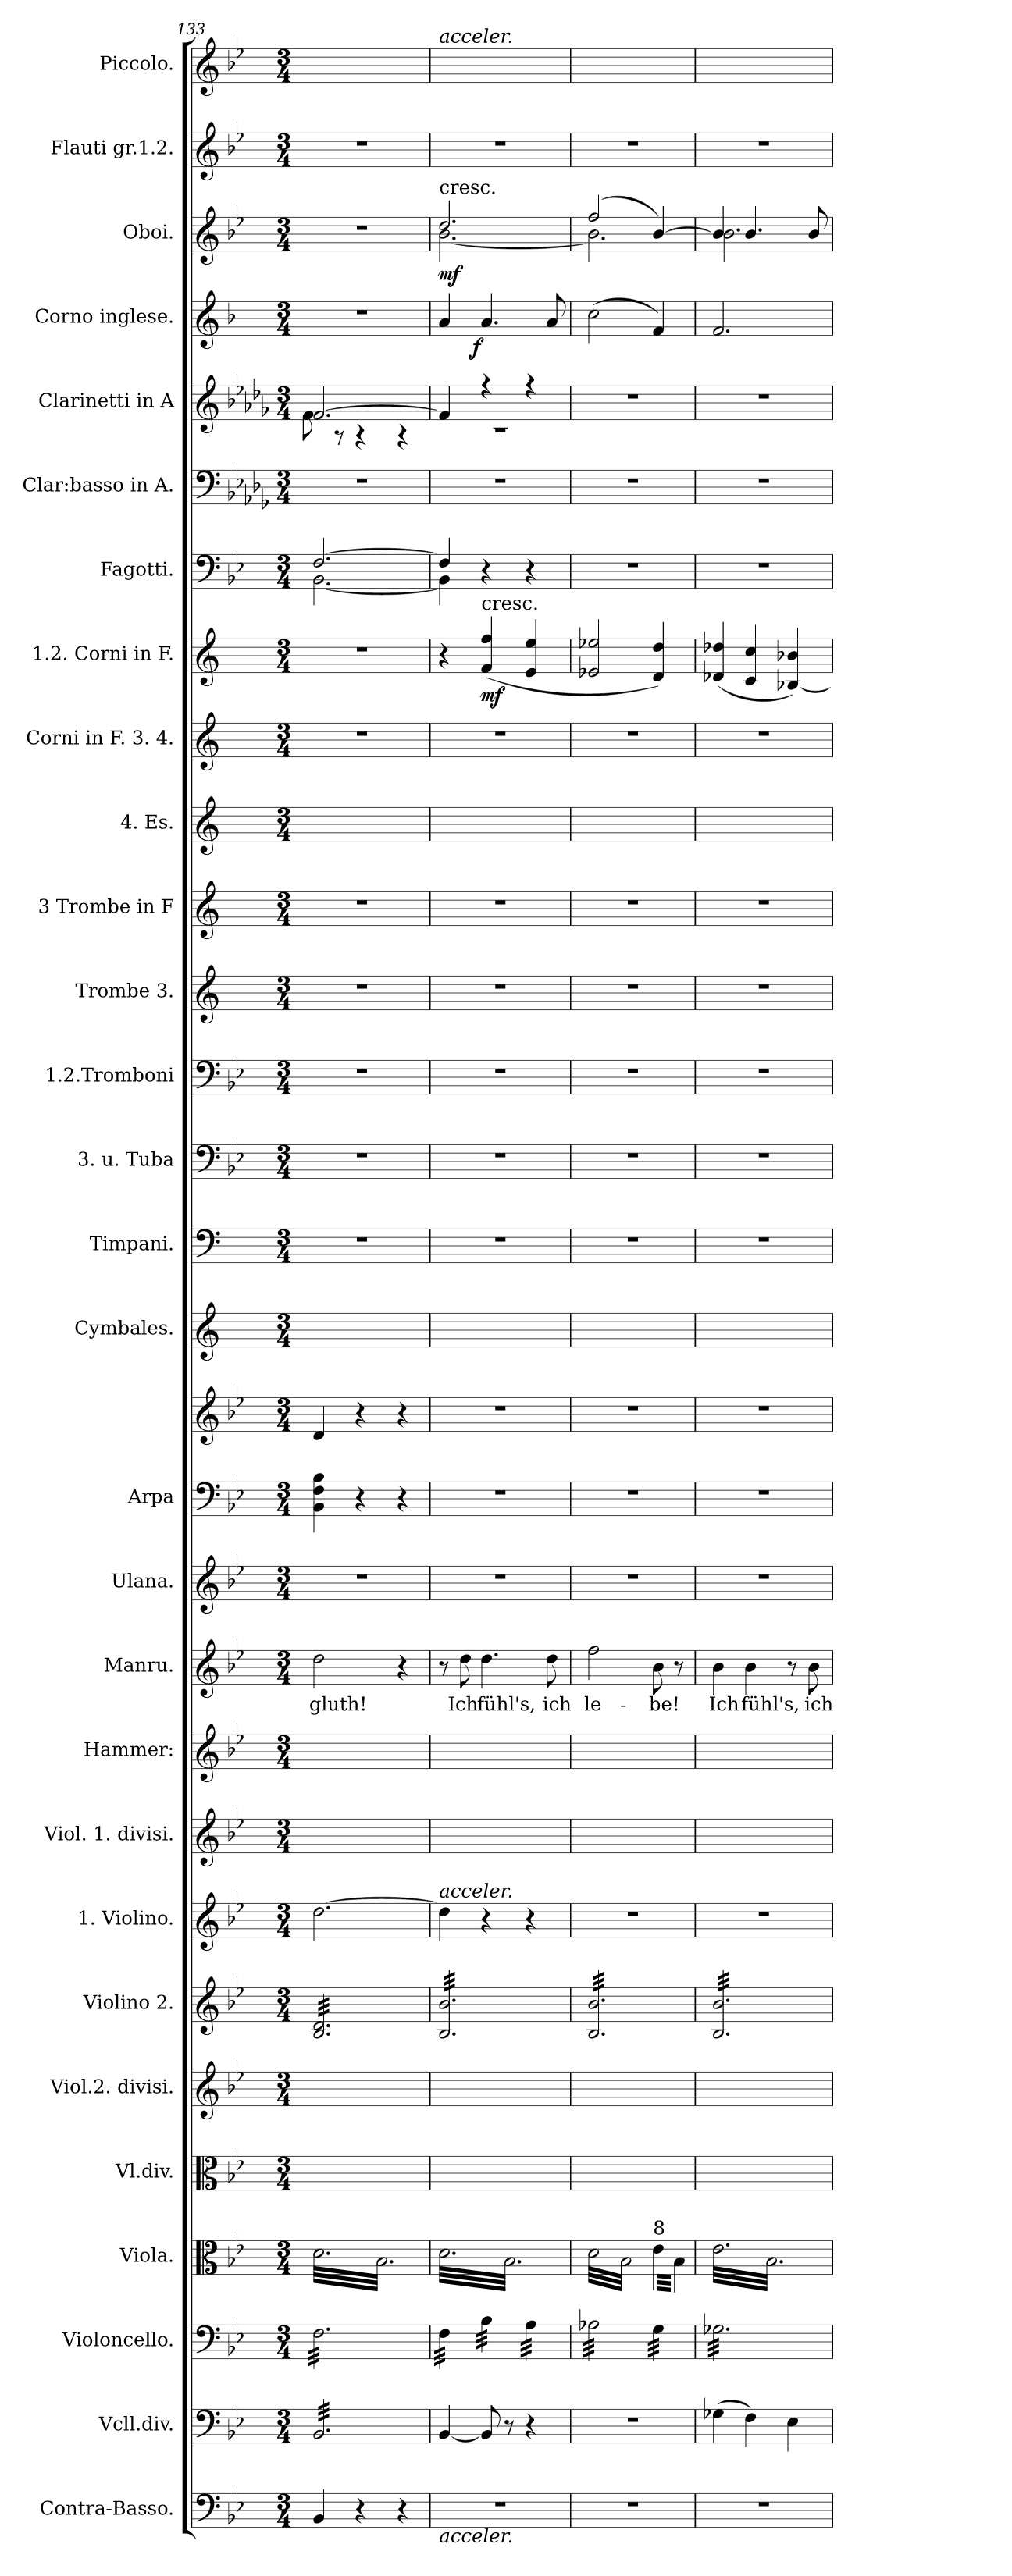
**kern	**kern	**kern	**kern	**kern	**kern	**kern	**kern	**kern	**kern	**kern	**text	**kern	**kern	**kern	**kern	**kern	**kern	**kern	**kern	**kern	**kern	**kern	**kern	**dynam	**kern	**kern	**kern	**kern	**dynam	**kern	**dynam	**kern	**kern
*part29	*part28	*part27	*part26	*part25	*part24	*part23	*part22	*part21	*part20	*part19	*part19	*part18	*part17	*part17	*part16	*part15	*part14	*part13	*part12	*part11	*part10	*part9	*part8	*part8	*part7	*part6	*part5	*part4	*part4	*part3	*part3	*part2	*part1
*staff30	*staff29	*staff28	*staff27	*staff26	*staff25	*staff24	*staff23	*staff22	*staff21	*staff20	*staff20	*staff19	*staff18	*staff17	*staff16	*staff15	*staff14	*staff13	*staff12	*staff11	*staff10	*staff9	*staff8	*staff8	*staff7	*staff6	*staff5	*staff4	*staff4	*staff3	*staff3	*staff2	*staff1
*I"Contra-Basso.	*I"Vcll.div.	*I"Violoncello.	*I"Viola.	*I"Vl.div.	*I"Viol.2. divisi.	*I"Violino 2.	*I"1. Violino.	*I"Viol. 1. divisi.	*I"Hammer:	*I"Manru.	*	*I"Ulana.	*I"Arpa	*	*I"Cymbales.	*I"Timpani.	*I"3. u. Tuba	*I"1.2.Tromboni	*I"Trombe 3.	*I"3 Trombe in F	*I"4. Es.	*I"Corni in F. 3. 4.	*I"1.2. Corni in F.	*	*I"Fagotti.	*I"Clar:basso in A.	*I"Clarinetti in A	*I"Corno inglese.	*	*I"Oboi.	*	*I"Flauti gr.1.2.	*I"Piccolo.
*I'C.-B.	*	*I'Vcll.	*I'Vl.	*	*	*I'Viol. 2.	*I'1. Viol.	*	*I'Hammer.	*	*	*	*I'Arpa.	*	*I'Cym	*I'Timp.	*	*I'1.2. Tromb.	*	*I'1.2. Trombe.	*	*I'Corni. 3.4.	*I'1.2. Corni.	*	*I'Fag.	*	*I'1.2. Clar. A.	*I'Cor.ingl.	*	*I'Ob.	*	*I'Fl. 1.2.	*
*clefF4	*clefF4	*clefF4	*clefC3	*clefC3	*clefG2	*clefG2	*clefG2	*clefG2	*clefG2	*clefG2	*	*clefG2	*clefF4	*clefG2	*clefG2	*clefF4	*clefF4	*clefF4	*clefG2	*clefG2	*clefG2	*clefG2	*clefG2	*	*clefF4	*clefF4	*clefG2	*clefG2	*	*clefG2	*	*clefG2	*clefG2
*	*	*	*	*	*	*	*	*	*	*	*	*	*	*	*	*	*	*	*ITrd-3c-5	*ITrd-3c-5	*ITrd5c9	*ITrd4c7	*ITrd4c7	*	*	*ITrd2c3	*ITrd2c3	*ITrd4c7	*	*	*	*	*
*k[b-e-]	*k[b-e-]	*k[b-e-]	*k[b-e-]	*k[b-e-]	*k[b-e-]	*k[b-e-]	*k[b-e-]	*k[b-e-]	*k[b-e-]	*k[b-e-]	*	*k[b-e-]	*k[b-e-]	*k[b-e-]	*k[]	*k[]	*k[b-e-]	*k[b-e-]	*k[b-]	*k[b-]	*k[b-e-a-]	*k[b-]	*k[b-]	*	*k[b-e-]	*k[b-e-]	*k[b-e-]	*k[b-e-]	*	*k[b-e-]	*	*k[b-e-]	*k[b-e-]
*M3/4	*M3/4	*M3/4	*M3/4	*M3/4	*M3/4	*M3/4	*M3/4	*M3/4	*M3/4	*M3/4	*	*M3/4	*M3/4	*M3/4	*M3/4	*M3/4	*M3/4	*M3/4	*M3/4	*M3/4	*M3/4	*M3/4	*M3/4	*	*M3/4	*M3/4	*M3/4	*M3/4	*	*M3/4	*	*M3/4	*M3/4
=133	=133	=133	=133	=133	=133	=133	=133	=133	=133	=133	=133	=133	=133	=133	=133	=133	=133	=133	=133	=133	=133	=133	=133	=133	=133	=133	=133	=133	=133	=133	=133	=133	=133
*	*	*	*	*	*	*	*	*	*	*	*	*	*	*	*	*	*	*	*	*	*	*	*	*	*^	*	*^	*	*	*	*	*	*
!	!	!	!LO:TX:t=cresc.	!	!	!	!	!	!	!	!	!	!	!	!	!	!	!	!	!	!	!	!	!	!	!	!	!	!	!	!	!	!	!	!
*	*tremolo	*	*	*	*	*	*	*	*	*	*	*	*	*	*	*	*	*	*	*	*	*	*	*	*	*	*	*	*	*	*	*	*	*	*
*	*	*tremolo	*	*	*	*	*	*	*	*	*	*	*	*	*	*	*	*	*	*	*	*	*	*	*	*	*	*	*	*	*	*	*	*	*
*	*	*	*tremolo	*	*	*	*	*	*	*	*	*	*	*	*	*	*	*	*	*	*	*	*	*	*	*	*	*	*	*	*	*	*	*	*
*	*	*	*	*	*	*tremolo	*	*	*	*	*	*	*	*	*	*	*	*	*	*	*	*	*	*	*	*	*	*	*	*	*	*	*	*	*
4BB-/	32BB-/LLL	32F\LLL	(32d\LLL	2.ryy	2.ryy	32B-/ 32d/LLL	[2.dd\	2.ryy	2.ryy	2dd\	-gluth!	2.r	4BB-\ 4F\ 4B-\	4d/	2.ryy	2.r	2.r	2.r	2.r	2.r	2.ryy	2.r	2.r	.	[2.F/	[2.BB-\	2.r	[2.d/	8d\	2.r	.	2.r	.	2.r	2.ryy
.	32BB-/	32F\	32B-\)	.	.	32B-/ 32d/	.	.	.	.	.	.	.	.	.	.	.	.	.	.	.	.	.	.	.	.	.	.	.	.	.	.	.	.	.
.	32BB-/	32F\	32d\	.	.	32B-/ 32d/	.	.	.	.	.	.	.	.	.	.	.	.	.	.	.	.	.	.	.	.	.	.	.	.	.	.	.	.	.
.	32BB-/	32F\	32B-\)	.	.	32B-/ 32d/	.	.	.	.	.	.	.	.	.	.	.	.	.	.	.	.	.	.	.	.	.	.	.	.	.	.	.	.	.
.	32BB-/	32F\	32d\	.	.	32B-/ 32d/	.	.	.	.	.	.	.	.	.	.	.	.	.	.	.	.	.	.	.	.	.	.	8r	.	.	.	.	.	.
.	32BB-/	32F\	32B-\)	.	.	32B-/ 32d/	.	.	.	.	.	.	.	.	.	.	.	.	.	.	.	.	.	.	.	.	.	.	.	.	.	.	.	.	.
.	32BB-/	32F\	32d\	.	.	32B-/ 32d/	.	.	.	.	.	.	.	.	.	.	.	.	.	.	.	.	.	.	.	.	.	.	.	.	.	.	.	.	.
.	32BB-/	32F\	32B-\)	.	.	32B-/ 32d/	.	.	.	.	.	.	.	.	.	.	.	.	.	.	.	.	.	.	.	.	.	.	.	.	.	.	.	.	.
4r	32BB-/	32F\	32d\	.	.	32B-/ 32d/	.	.	.	.	.	.	4r	4r	.	.	.	.	.	.	.	.	.	.	.	.	.	.	4r	.	.	.	.	.	.
.	32BB-/	32F\	32B-\)	.	.	32B-/ 32d/	.	.	.	.	.	.	.	.	.	.	.	.	.	.	.	.	.	.	.	.	.	.	.	.	.	.	.	.	.
.	32BB-/	32F\	32d\	.	.	32B-/ 32d/	.	.	.	.	.	.	.	.	.	.	.	.	.	.	.	.	.	.	.	.	.	.	.	.	.	.	.	.	.
.	32BB-/	32F\	32B-\)	.	.	32B-/ 32d/	.	.	.	.	.	.	.	.	.	.	.	.	.	.	.	.	.	.	.	.	.	.	.	.	.	.	.	.	.
.	32BB-/	32F\	32d\	.	.	32B-/ 32d/	.	.	.	.	.	.	.	.	.	.	.	.	.	.	.	.	.	.	.	.	.	.	.	.	.	.	.	.	.
.	32BB-/	32F\	32B-\)	.	.	32B-/ 32d/	.	.	.	.	.	.	.	.	.	.	.	.	.	.	.	.	.	.	.	.	.	.	.	.	.	.	.	.	.
.	32BB-/	32F\	32d\	.	.	32B-/ 32d/	.	.	.	.	.	.	.	.	.	.	.	.	.	.	.	.	.	.	.	.	.	.	.	.	.	.	.	.	.
.	32BB-/	32F\	32B-\)	.	.	32B-/ 32d/	.	.	.	.	.	.	.	.	.	.	.	.	.	.	.	.	.	.	.	.	.	.	.	.	.	.	.	.	.
4r	32BB-/	32F\	32d\	.	.	32B-/ 32d/	.	.	.	4r	.	.	4r	4r	.	.	.	.	.	.	.	.	.	.	.	.	.	.	4r	.	.	.	.	.	.
.	32BB-/	32F\	32B-\)	.	.	32B-/ 32d/	.	.	.	.	.	.	.	.	.	.	.	.	.	.	.	.	.	.	.	.	.	.	.	.	.	.	.	.	.
.	32BB-/	32F\	32d\	.	.	32B-/ 32d/	.	.	.	.	.	.	.	.	.	.	.	.	.	.	.	.	.	.	.	.	.	.	.	.	.	.	.	.	.
.	32BB-/	32F\	32B-\)	.	.	32B-/ 32d/	.	.	.	.	.	.	.	.	.	.	.	.	.	.	.	.	.	.	.	.	.	.	.	.	.	.	.	.	.
.	32BB-/	32F\	32d\	.	.	32B-/ 32d/	.	.	.	.	.	.	.	.	.	.	.	.	.	.	.	.	.	.	.	.	.	.	.	.	.	.	.	.	.
.	32BB-/	32F\	32B-\)	.	.	32B-/ 32d/	.	.	.	.	.	.	.	.	.	.	.	.	.	.	.	.	.	.	.	.	.	.	.	.	.	.	.	.	.
.	32BB-/	32F\	32d\	.	.	32B-/ 32d/	.	.	.	.	.	.	.	.	.	.	.	.	.	.	.	.	.	.	.	.	.	.	.	.	.	.	.	.	.
.	32BB-/JJJ	32F\JJJ	32B-\)JJJ	.	.	32B-/ 32d/JJJ	.	.	.	.	.	.	.	.	.	.	.	.	.	.	.	.	.	.	.	.	.	.	.	.	.	.	.	.	.
*	*Xtremolo	*	*	*	*	*	*	*	*	*	*	*	*	*	*	*	*	*	*	*	*	*	*	*	*	*	*	*	*	*	*	*	*	*	*
=134	=134	=134	=134	=134	=134	=134	=134	=134	=134	=134	=134	=134	=134	=134	=134	=134	=134	=134	=134	=134	=134	=134	=134	=134	=134	=134	=134	=134	=134	=134	=134	=134	=134	=134	=134
*	*	*	*	*	*	*	*	*	*	*	*	*	*	*	*	*	*	*	*	*	*	*	*	*	*	*	*	*	*	*	*	*^	*	*	*
!	!	!	!	!	!	!	!	!	!	!	!	!	!	!	!	!	!	!	!	!	!	!	!	!	!	!	!	!	!	!	!	!	!	!	!	!LO:TX:a:i:t=acceler.
!	!	!	!	!	!	!	!	!	!	!	!	!	!	!	!	!	!	!	!	!	!	!	!	!	!	!	!	!	!	!	!	!LO:TX:t=cresc.	!	!	!	!
!	!	!	!	!	!	!	!LO:TX:a:i:t=acceler.	!	!	!	!	!	!	!	!	!	!	!	!	!	!	!	!	!	!	!	!	!	!	!	!	!	!	!	!	!
!LO:TX:b:i:t=acceler.	!	!	!	!	!	!	!	!	!	!	!	!	!	!	!	!	!	!	!	!	!	!	!	!	!	!	!	!	!	!	!	!	!	!	!	!
2.r	[4BB-/	32F\LLL	(32d\LLL	2.ryy	2.ryy	32B-/ 32b-/LLL	4dd\]	2.ryy	2.ryy	8r	.	2.r	2.r	2.r	2.ryy	2.r	2.r	2.r	2.r	2.r	2.ryy	2.r	4r	.	4F/]	4BB-\]	2.r	4d/]	2.r	4d/	.	2.dd/	[2.b-\	mf	2.r	2.ryy
.	.	32F\	32B-\)	.	.	32B-/ 32b-/	.	.	.	.	.	.	.	.	.	.	.	.	.	.	.	.	.	.	.	.	.	.	.	.	.	.	.	.	.	.
.	.	32F\	32d\	.	.	32B-/ 32b-/	.	.	.	.	.	.	.	.	.	.	.	.	.	.	.	.	.	.	.	.	.	.	.	.	.	.	.	.	.	.
.	.	32F\	32B-\)	.	.	32B-/ 32b-/	.	.	.	.	.	.	.	.	.	.	.	.	.	.	.	.	.	.	.	.	.	.	.	.	.	.	.	.	.	.
.	.	32F\	32d\	.	.	32B-/ 32b-/	.	.	.	8dd\	Ich	.	.	.	.	.	.	.	.	.	.	.	.	.	.	.	.	.	.	.	.	.	.	.	.	.
.	.	32F\	32B-\)	.	.	32B-/ 32b-/	.	.	.	.	.	.	.	.	.	.	.	.	.	.	.	.	.	.	.	.	.	.	.	.	.	.	.	.	.	.
.	.	32F\	32d\	.	.	32B-/ 32b-/	.	.	.	.	.	.	.	.	.	.	.	.	.	.	.	.	.	.	.	.	.	.	.	.	.	.	.	.	.	.
.	.	32F\JJJ	32B-\)	.	.	32B-/ 32b-/	.	.	.	.	.	.	.	.	.	.	.	.	.	.	.	.	.	.	.	.	.	.	.	.	.	.	.	.	.	.
!	!	!	!	!	!	!	!	!	!	!	!	!	!	!	!	!	!	!	!	!	!	!	!LO:TX:t=cresc.	!	!	!	!	!	!	!	!	!	!	!	!	!
!	!	!	!	!	!	!	!	!	!	!	!	!	!	!	!	!	!	!	!	!	!	!	!	!	!	!	!	!	!	!	!LO:DY:rj	!	!	!	!	!
.	8BB-/]	32B-\LLL	32d\	.	.	32B-/ 32b-/	4r	.	.	4.dd\	fühl's,	.	.	.	.	.	.	.	.	.	.	.	(>4B-/ 4b-/	mf	4r	4ryy	.	4r	.	4.d/	f	.	.	.	.	.
.	.	32B-\	32B-\)	.	.	32B-/ 32b-/	.	.	.	.	.	.	.	.	.	.	.	.	.	.	.	.	.	.	.	.	.	.	.	.	.	.	.	.	.	.
.	.	32B-\	32d\	.	.	32B-/ 32b-/	.	.	.	.	.	.	.	.	.	.	.	.	.	.	.	.	.	.	.	.	.	.	.	.	.	.	.	.	.	.
.	.	32B-\	32B-\)	.	.	32B-/ 32b-/	.	.	.	.	.	.	.	.	.	.	.	.	.	.	.	.	.	.	.	.	.	.	.	.	.	.	.	.	.	.
.	8r	32B-\	32d\	.	.	32B-/ 32b-/	.	.	.	.	.	.	.	.	.	.	.	.	.	.	.	.	.	.	.	.	.	.	.	.	.	.	.	.	.	.
.	.	32B-\	32B-\)	.	.	32B-/ 32b-/	.	.	.	.	.	.	.	.	.	.	.	.	.	.	.	.	.	.	.	.	.	.	.	.	.	.	.	.	.	.
.	.	32B-\	32d\	.	.	32B-/ 32b-/	.	.	.	.	.	.	.	.	.	.	.	.	.	.	.	.	.	.	.	.	.	.	.	.	.	.	.	.	.	.
.	.	32B-\JJJ	32B-\)	.	.	32B-/ 32b-/	.	.	.	.	.	.	.	.	.	.	.	.	.	.	.	.	.	.	.	.	.	.	.	.	.	.	.	.	.	.
.	4r	32A\LLL	32d\	.	.	32B-/ 32b-/	4r	.	.	.	.	.	.	.	.	.	.	.	.	.	.	.	4A/ 4a/	.	4r	4ryy	.	4r	.	.	.	.	.	.	.	.
.	.	32A\	32B-\)	.	.	32B-/ 32b-/	.	.	.	.	.	.	.	.	.	.	.	.	.	.	.	.	.	.	.	.	.	.	.	.	.	.	.	.	.	.
.	.	32A\	32d\	.	.	32B-/ 32b-/	.	.	.	.	.	.	.	.	.	.	.	.	.	.	.	.	.	.	.	.	.	.	.	.	.	.	.	.	.	.
.	.	32A\	32B-\)	.	.	32B-/ 32b-/	.	.	.	.	.	.	.	.	.	.	.	.	.	.	.	.	.	.	.	.	.	.	.	.	.	.	.	.	.	.
.	.	32A\	32d\	.	.	32B-/ 32b-/	.	.	.	8dd\	ich	.	.	.	.	.	.	.	.	.	.	.	.	.	.	.	.	.	.	8d/	.	.	.	.	.	.
.	.	32A\	32B-\)	.	.	32B-/ 32b-/	.	.	.	.	.	.	.	.	.	.	.	.	.	.	.	.	.	.	.	.	.	.	.	.	.	.	.	.	.	.
.	.	32A\	32d\	.	.	32B-/ 32b-/	.	.	.	.	.	.	.	.	.	.	.	.	.	.	.	.	.	.	.	.	.	.	.	.	.	.	.	.	.	.
.	.	32A\JJJ	32B-\)JJJ	.	.	32B-/ 32b-/JJJ	.	.	.	.	.	.	.	.	.	.	.	.	.	.	.	.	.	.	.	.	.	.	.	.	.	.	.	.	.	.
*	*	*	*	*	*	*	*	*	*	*	*	*	*	*	*	*	*	*	*	*	*	*	*	*	*v	*v	*	*v	*v	*	*	*	*	*	*	*
=135	=135	=135	=135	=135	=135	=135	=135	=135	=135	=135	=135	=135	=135	=135	=135	=135	=135	=135	=135	=135	=135	=135	=135	=135	=135	=135	=135	=135	=135	=135	=135	=135	=135	=135
2.r	2.r	32A-X\LLL	(32d\LLL	2.ryy	2.ryy	32B-/ 32b-/LLL	2.r	2.ryy	2.ryy	2ff\	le-	2.r	2.r	2.r	2.ryy	2.r	2.r	2.r	2.r	2.r	2.ryy	2.r	2A-X/ 2a-X/	.	2.r	2.r	2.r	(2f\	.	(2ff/	2.b-\]	.	2.r	2.ryy
.	.	32A-X\	32B-\)	.	.	32B-/ 32b-/	.	.	.	.	.	.	.	.	.	.	.	.	.	.	.	.	.	.	.	.	.	.	.	.	.	.	.	.
.	.	32A-X\	32d\	.	.	32B-/ 32b-/	.	.	.	.	.	.	.	.	.	.	.	.	.	.	.	.	.	.	.	.	.	.	.	.	.	.	.	.
.	.	32A-X\	32B-\)	.	.	32B-/ 32b-/	.	.	.	.	.	.	.	.	.	.	.	.	.	.	.	.	.	.	.	.	.	.	.	.	.	.	.	.
.	.	32A-X\	32d\	.	.	32B-/ 32b-/	.	.	.	.	.	.	.	.	.	.	.	.	.	.	.	.	.	.	.	.	.	.	.	.	.	.	.	.
.	.	32A-X\	32B-\)	.	.	32B-/ 32b-/	.	.	.	.	.	.	.	.	.	.	.	.	.	.	.	.	.	.	.	.	.	.	.	.	.	.	.	.
.	.	32A-X\	32d\	.	.	32B-/ 32b-/	.	.	.	.	.	.	.	.	.	.	.	.	.	.	.	.	.	.	.	.	.	.	.	.	.	.	.	.
.	.	32A-X\	32B-\)	.	.	32B-/ 32b-/	.	.	.	.	.	.	.	.	.	.	.	.	.	.	.	.	.	.	.	.	.	.	.	.	.	.	.	.
.	.	32A-X\	32d\	.	.	32B-/ 32b-/	.	.	.	.	.	.	.	.	.	.	.	.	.	.	.	.	.	.	.	.	.	.	.	.	.	.	.	.
.	.	32A-X\	32B-\)	.	.	32B-/ 32b-/	.	.	.	.	.	.	.	.	.	.	.	.	.	.	.	.	.	.	.	.	.	.	.	.	.	.	.	.
.	.	32A-X\	32d\	.	.	32B-/ 32b-/	.	.	.	.	.	.	.	.	.	.	.	.	.	.	.	.	.	.	.	.	.	.	.	.	.	.	.	.
.	.	32A-X\	32B-\)	.	.	32B-/ 32b-/	.	.	.	.	.	.	.	.	.	.	.	.	.	.	.	.	.	.	.	.	.	.	.	.	.	.	.	.
.	.	32A-X\	32d\	.	.	32B-/ 32b-/	.	.	.	.	.	.	.	.	.	.	.	.	.	.	.	.	.	.	.	.	.	.	.	.	.	.	.	.
.	.	32A-X\	32B-\)	.	.	32B-/ 32b-/	.	.	.	.	.	.	.	.	.	.	.	.	.	.	.	.	.	.	.	.	.	.	.	.	.	.	.	.
.	.	32A-X\	32d\	.	.	32B-/ 32b-/	.	.	.	.	.	.	.	.	.	.	.	.	.	.	.	.	.	.	.	.	.	.	.	.	.	.	.	.
.	.	32A-X\JJJ	32B-\)JJJ	.	.	32B-/ 32b-/	.	.	.	.	.	.	.	.	.	.	.	.	.	.	.	.	.	.	.	.	.	.	.	.	.	.	.	.
!	!	!	!LO:TX:a:t=8	!	!	!	!	!	!	!	!	!	!	!	!	!	!	!	!	!	!	!	!	!	!	!	!	!	!	!	!	!	!	!
.	.	32G\LLL	(32e-\LLL	.	.	32B-/ 32b-/	.	.	.	8b-\	-be!	.	.	.	.	.	.	.	.	.	.	.	4G/ 4g/)	.	.	.	.	4B-/)	.	[4b-/)	.	.	.	.
.	.	32G\	32B-\)	.	.	32B-/ 32b-/	.	.	.	.	.	.	.	.	.	.	.	.	.	.	.	.	.	.	.	.	.	.	.	.	.	.	.	.
.	.	32G\	32e-\	.	.	32B-/ 32b-/	.	.	.	.	.	.	.	.	.	.	.	.	.	.	.	.	.	.	.	.	.	.	.	.	.	.	.	.
.	.	32G\	32B-\)	.	.	32B-/ 32b-/	.	.	.	.	.	.	.	.	.	.	.	.	.	.	.	.	.	.	.	.	.	.	.	.	.	.	.	.
.	.	32G\	32e-\	.	.	32B-/ 32b-/	.	.	.	8r	.	.	.	.	.	.	.	.	.	.	.	.	.	.	.	.	.	.	.	.	.	.	.	.
.	.	32G\	32B-\)	.	.	32B-/ 32b-/	.	.	.	.	.	.	.	.	.	.	.	.	.	.	.	.	.	.	.	.	.	.	.	.	.	.	.	.
.	.	32G\	32e-\	.	.	32B-/ 32b-/	.	.	.	.	.	.	.	.	.	.	.	.	.	.	.	.	.	.	.	.	.	.	.	.	.	.	.	.
.	.	32G\JJJ	32B-\)JJJ	.	.	32B-/ 32b-/JJJ	.	.	.	.	.	.	.	.	.	.	.	.	.	.	.	.	.	.	.	.	.	.	.	.	.	.	.	.
=136	=136	=136	=136	=136	=136	=136	=136	=136	=136	=136	=136	=136	=136	=136	=136	=136	=136	=136	=136	=136	=136	=136	=136	=136	=136	=136	=136	=136	=136	=136	=136	=136	=136	=136
2.r	(4G-X\	32G-X\LLL	(32e-\LLL	2.ryy	2.ryy	32B-/ 32b-/LLL	2.r	2.ryy	2.ryy	4b-\	Ich	2.r	2.r	2.r	2.ryy	2.r	2.r	2.r	2.r	2.r	2.ryy	2.r	(>4G-X/ 4g-X/	.	2.r	2.r	2.r	2.B-/	.	4b-/]	2.b-\	.	2.r	2.ryy
.	.	32G-X\	32B-\)	.	.	32B-/ 32b-/	.	.	.	.	.	.	.	.	.	.	.	.	.	.	.	.	.	.	.	.	.	.	.	.	.	.	.	.
.	.	32G-X\	32e-\	.	.	32B-/ 32b-/	.	.	.	.	.	.	.	.	.	.	.	.	.	.	.	.	.	.	.	.	.	.	.	.	.	.	.	.
.	.	32G-X\	32B-\)	.	.	32B-/ 32b-/	.	.	.	.	.	.	.	.	.	.	.	.	.	.	.	.	.	.	.	.	.	.	.	.	.	.	.	.
.	.	32G-X\	32e-\	.	.	32B-/ 32b-/	.	.	.	.	.	.	.	.	.	.	.	.	.	.	.	.	.	.	.	.	.	.	.	.	.	.	.	.
.	.	32G-X\	32B-\)	.	.	32B-/ 32b-/	.	.	.	.	.	.	.	.	.	.	.	.	.	.	.	.	.	.	.	.	.	.	.	.	.	.	.	.
.	.	32G-X\	32e-\	.	.	32B-/ 32b-/	.	.	.	.	.	.	.	.	.	.	.	.	.	.	.	.	.	.	.	.	.	.	.	.	.	.	.	.
.	.	32G-X\	32B-\)	.	.	32B-/ 32b-/	.	.	.	.	.	.	.	.	.	.	.	.	.	.	.	.	.	.	.	.	.	.	.	.	.	.	.	.
.	4F\)	32G-X\	32e-\	.	.	32B-/ 32b-/	.	.	.	4b-\	fühl's,	.	.	.	.	.	.	.	.	.	.	.	4F/ 4f/	.	.	.	.	.	.	4.b-/	.	.	.	.
.	.	32G-X\	32B-\)	.	.	32B-/ 32b-/	.	.	.	.	.	.	.	.	.	.	.	.	.	.	.	.	.	.	.	.	.	.	.	.	.	.	.	.
.	.	32G-X\	32e-\	.	.	32B-/ 32b-/	.	.	.	.	.	.	.	.	.	.	.	.	.	.	.	.	.	.	.	.	.	.	.	.	.	.	.	.
.	.	32G-X\	32B-\)	.	.	32B-/ 32b-/	.	.	.	.	.	.	.	.	.	.	.	.	.	.	.	.	.	.	.	.	.	.	.	.	.	.	.	.
.	.	32G-X\	32e-\	.	.	32B-/ 32b-/	.	.	.	.	.	.	.	.	.	.	.	.	.	.	.	.	.	.	.	.	.	.	.	.	.	.	.	.
.	.	32G-X\	32B-\)	.	.	32B-/ 32b-/	.	.	.	.	.	.	.	.	.	.	.	.	.	.	.	.	.	.	.	.	.	.	.	.	.	.	.	.
.	.	32G-X\	32e-\	.	.	32B-/ 32b-/	.	.	.	.	.	.	.	.	.	.	.	.	.	.	.	.	.	.	.	.	.	.	.	.	.	.	.	.
.	.	32G-X\	32B-\)	.	.	32B-/ 32b-/	.	.	.	.	.	.	.	.	.	.	.	.	.	.	.	.	.	.	.	.	.	.	.	.	.	.	.	.
.	4E-\	32G-X\	32e-\	.	.	32B-/ 32b-/	.	.	.	8r	.	.	.	.	.	.	.	.	.	.	.	.	[4E-X/ 4e-X/)	.	.	.	.	.	.	.	.	.	.	.
.	.	32G-X\	32B-\)	.	.	32B-/ 32b-/	.	.	.	.	.	.	.	.	.	.	.	.	.	.	.	.	.	.	.	.	.	.	.	.	.	.	.	.
.	.	32G-X\	32e-\	.	.	32B-/ 32b-/	.	.	.	.	.	.	.	.	.	.	.	.	.	.	.	.	.	.	.	.	.	.	.	.	.	.	.	.
.	.	32G-X\	32B-\)	.	.	32B-/ 32b-/	.	.	.	.	.	.	.	.	.	.	.	.	.	.	.	.	.	.	.	.	.	.	.	.	.	.	.	.
.	.	32G-X\	32e-\	.	.	32B-/ 32b-/	.	.	.	8b-\	ich	.	.	.	.	.	.	.	.	.	.	.	.	.	.	.	.	.	.	8b-/	.	.	.	.
.	.	32G-X\	32B-\)	.	.	32B-/ 32b-/	.	.	.	.	.	.	.	.	.	.	.	.	.	.	.	.	.	.	.	.	.	.	.	.	.	.	.	.
.	.	32G-X\	32e-\	.	.	32B-/ 32b-/	.	.	.	.	.	.	.	.	.	.	.	.	.	.	.	.	.	.	.	.	.	.	.	.	.	.	.	.
.	.	32G-X\JJJ	32B-\)JJJ	.	.	32B-/ 32b-/JJJ	.	.	.	.	.	.	.	.	.	.	.	.	.	.	.	.	.	.	.	.	.	.	.	.	.	.	.	.
*	*	*	*	*	*	*Xtremolo	*	*	*	*	*	*	*	*	*	*	*	*	*	*	*	*	*	*	*	*	*	*	*	*	*	*	*	*
*	*	*	*Xtremolo	*	*	*	*	*	*	*	*	*	*	*	*	*	*	*	*	*	*	*	*	*	*	*	*	*	*	*	*	*	*	*
*	*	*Xtremolo	*	*	*	*	*	*	*	*	*	*	*	*	*	*	*	*	*	*	*	*	*	*	*	*	*	*	*	*	*	*	*	*
.	.	.	.	.	.	.	.	.	.	.	.	.	.	.	.	.	.	.	.	.	.	.	.	.	.	.	.	.	.	.	.	.	.	.
.	.	.	.	.	.	.	.	.	.	.	.	.	.	.	.	.	.	.	.	.	.	.	.	.	.	.	.	.	.	.	.	.	.	.
.	.	.	.	.	.	.	.	.	.	.	.	.	.	.	.	.	.	.	.	.	.	.	.	.	.	.	.	.	.	.	.	.	.	.
.	.	.	.	.	.	.	.	.	.	.	.	.	.	.	.	.	.	.	.	.	.	.	.	.	.	.	.	.	.	.	.	.	.	.
.	.	.	.	.	.	.	.	.	.	.	.	.	.	.	.	.	.	.	.	.	.	.	.	.	.	.	.	.	.	.	.	.	.	.
.	.	.	.	.	.	.	.	.	.	.	.	.	.	.	.	.	.	.	.	.	.	.	.	.	.	.	.	.	.	.	.	.	.	.
.	.	.	.	.	.	.	.	.	.	.	.	.	.	.	.	.	.	.	.	.	.	.	.	.	.	.	.	.	.	.	.	.	.	.
.	.	.	.	.	.	.	.	.	.	.	.	.	.	.	.	.	.	.	.	.	.	.	.	.	.	.	.	.	.	.	.	.	.	.
.	.	.	.	.	.	.	.	.	.	.	.	.	.	.	.	.	.	.	.	.	.	.	.	.	.	.	.	.	.	.	.	.	.	.
.	.	.	.	.	.	.	.	.	.	.	.	.	.	.	.	.	.	.	.	.	.	.	.	.	.	.	.	.	.	.	.	.	.	.
.	.	.	.	.	.	.	.	.	.	.	.	.	.	.	.	.	.	.	.	.	.	.	.	.	.	.	.	.	.	.	.	.	.	.
.	.	.	.	.	.	.	.	.	.	.	.	.	.	.	.	.	.	.	.	.	.	.	.	.	.	.	.	.	.	.	.	.	.	.
*	*	*	*	*	*	*	*	*	*	*	*	*	*	*	*	*	*	*	*	*	*	*	*	*	*	*	*	*	*	*v	*v	*	*	*
=	=	=	=	=	=	=	=	=	=	=	=	=	=	=	=	=	=	=	=	=	=	=	=	=	=	=	=	=	=	=	=	=	=
*-	*-	*-	*-	*-	*-	*-	*-	*-	*-	*-	*-	*-	*-	*-	*-	*-	*-	*-	*-	*-	*-	*-	*-	*-	*-	*-	*-	*-	*-	*-	*-	*-	*-
